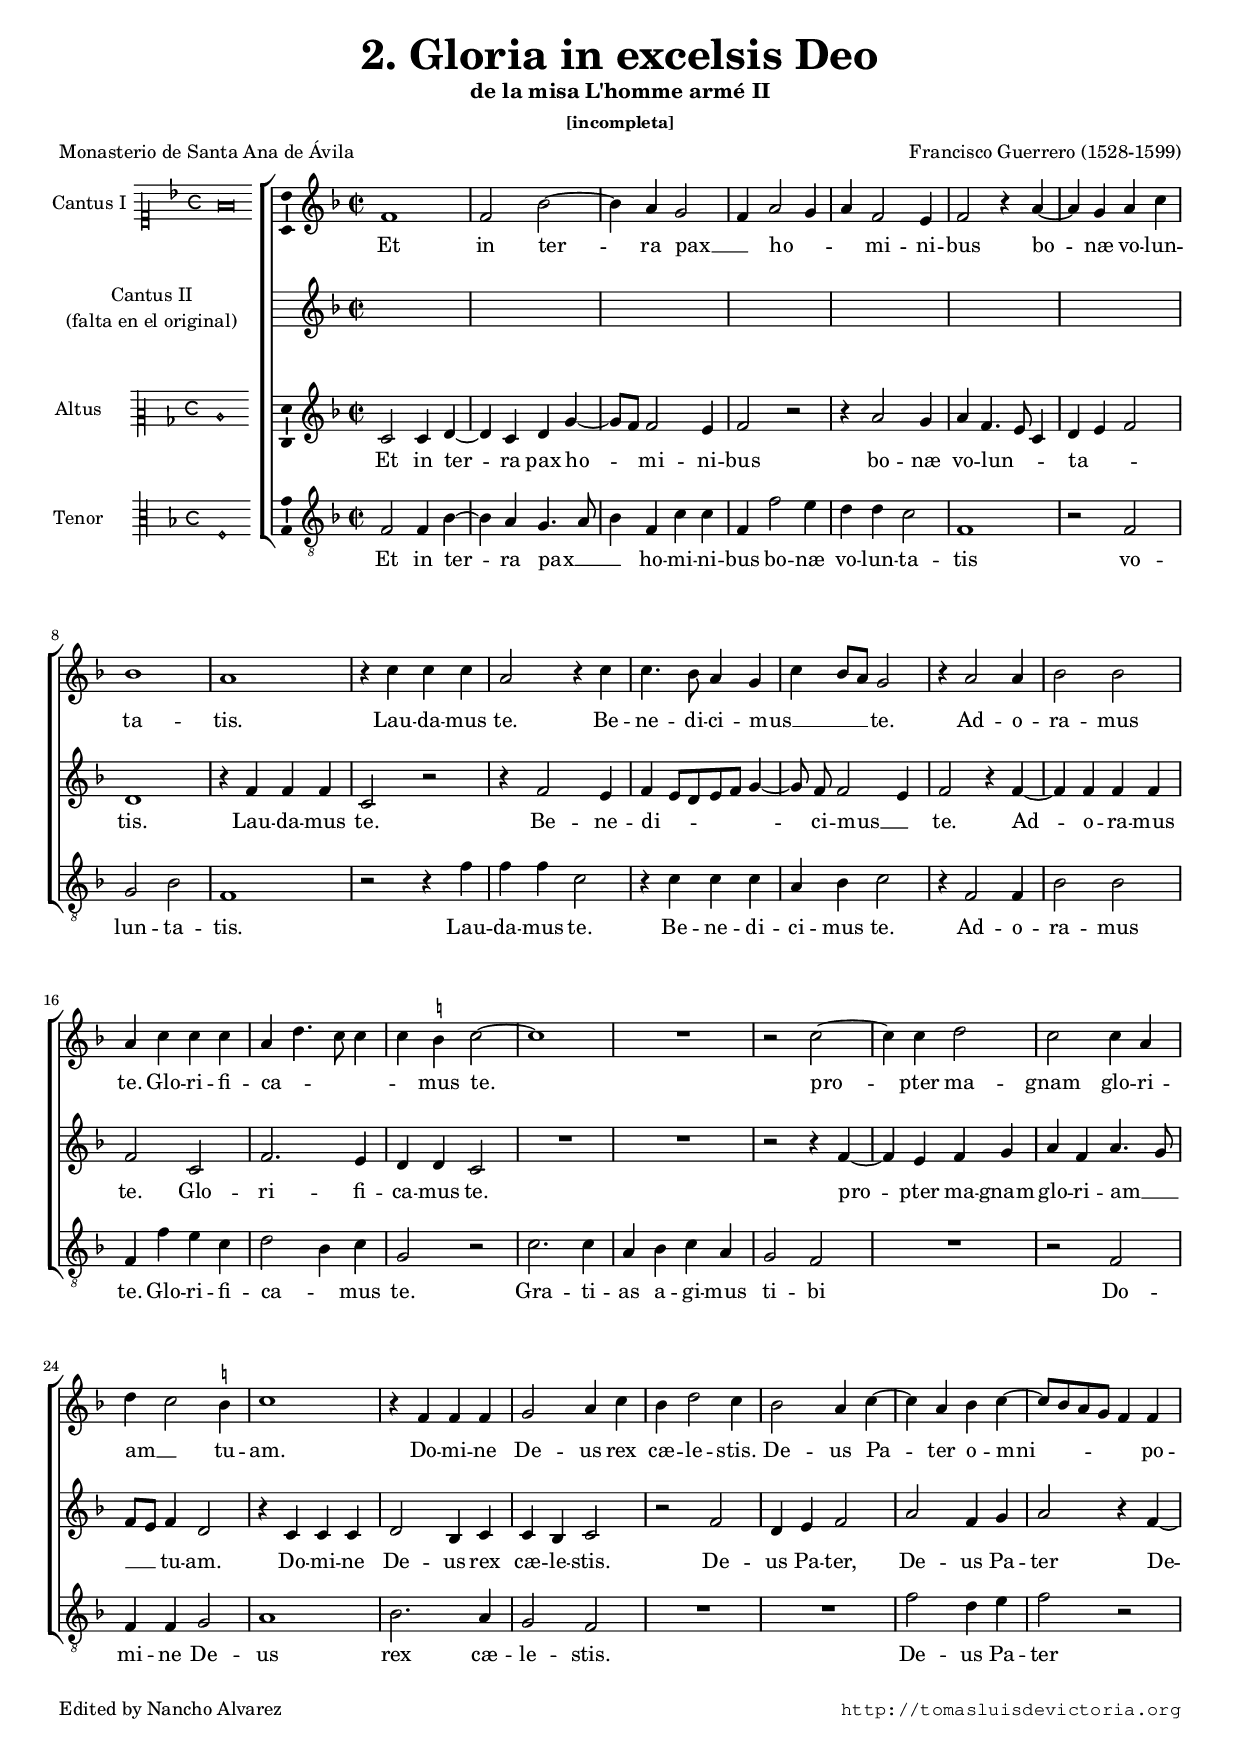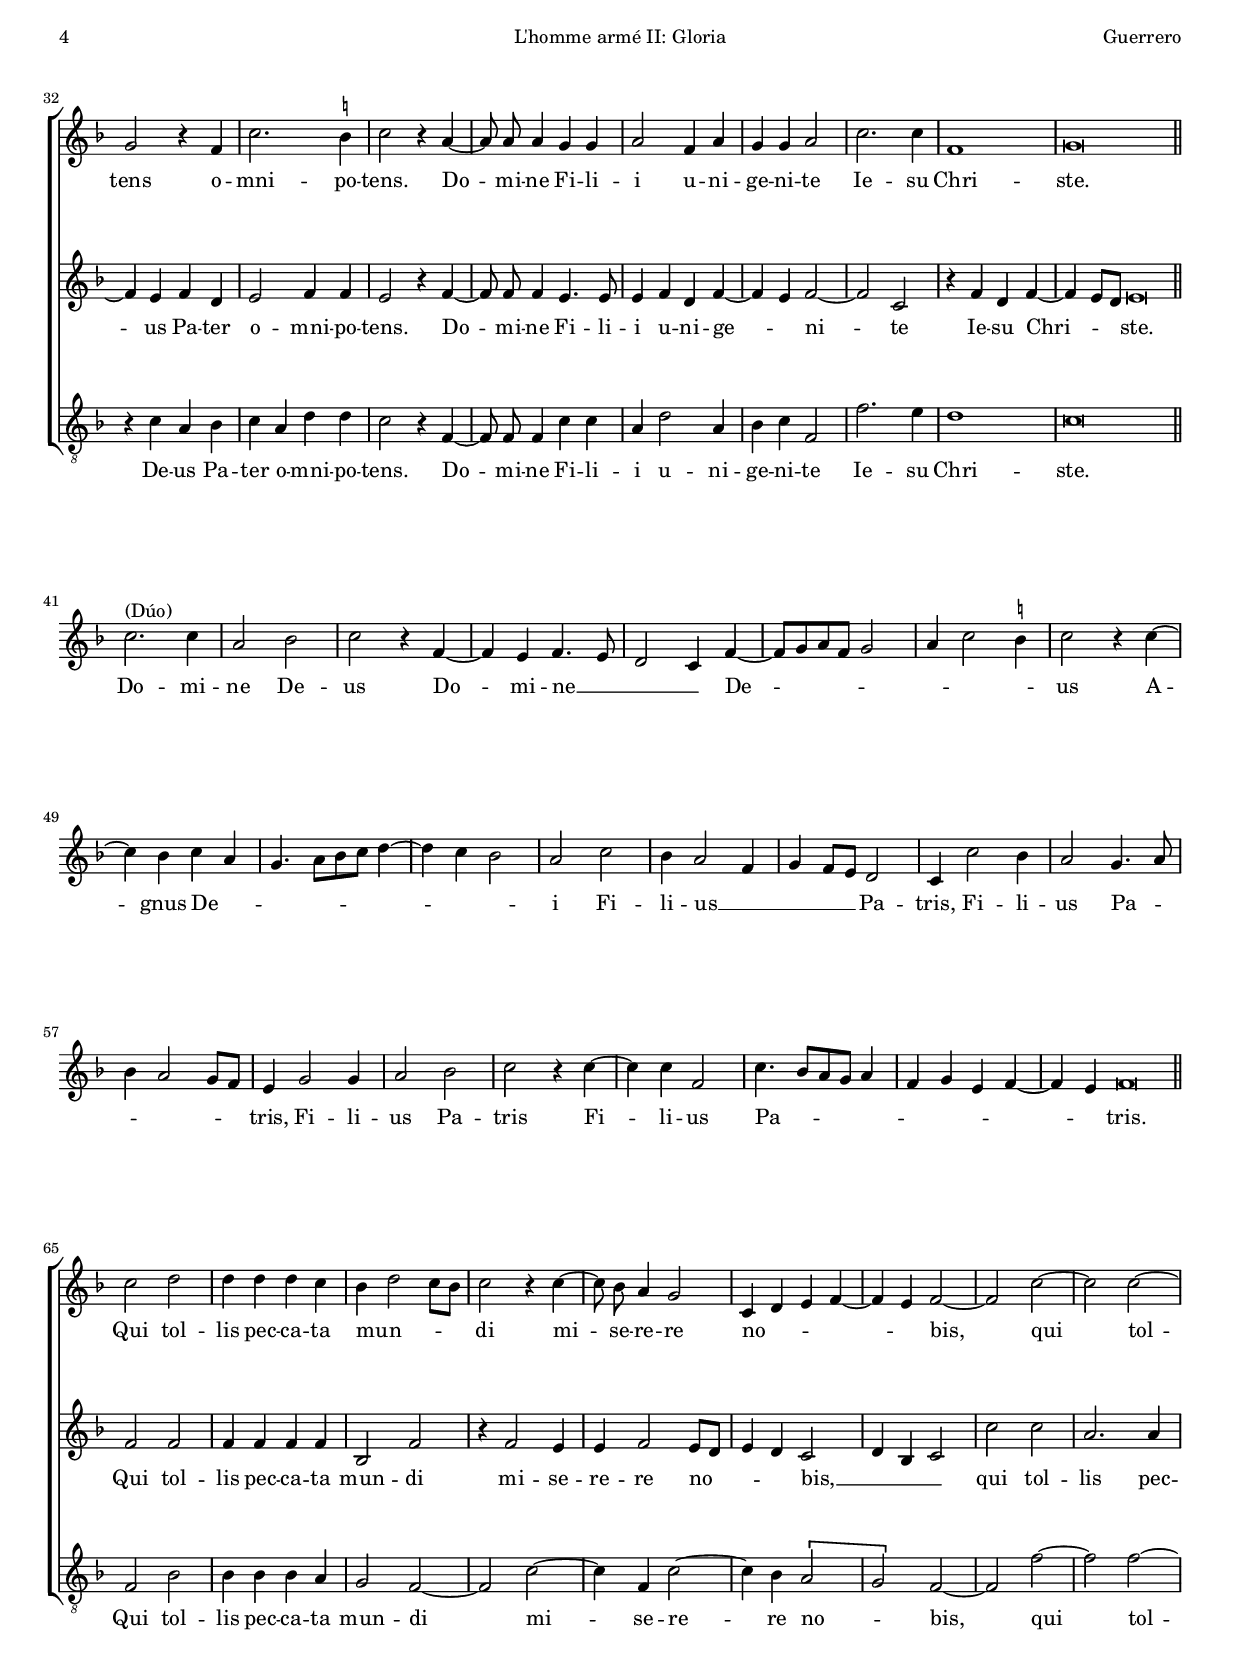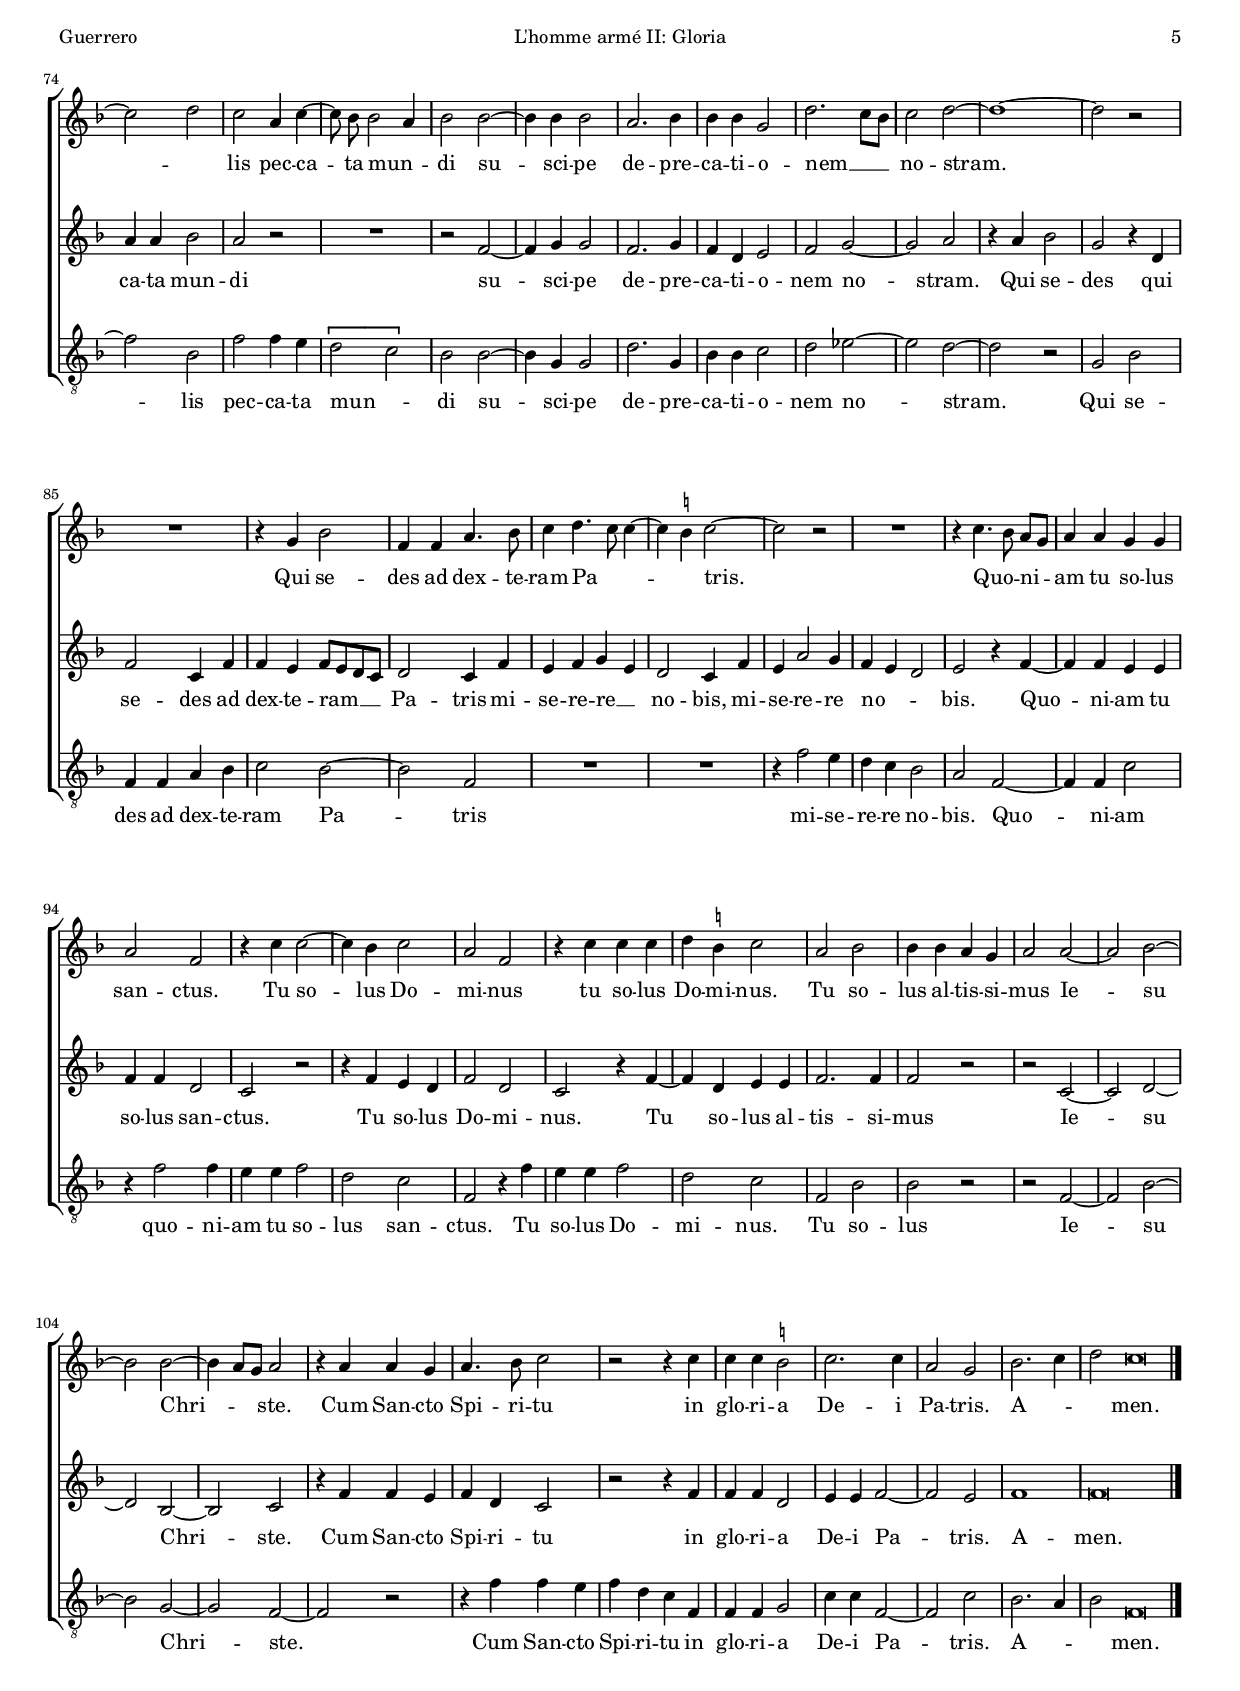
\version "2.18.0"

#(set-default-paper-size "a4")
#(set-global-staff-size 16.3)
#(ly:set-option 'point-and-click #f)
%mobile -s15.5 -i3.5

italicas=\override LyricText.font-shape = #'italic
rectas=\override LyricText.font-shape = #'upright
ss=\once \set suggestAccidentals = ##t
incipitwidth = 20

htitle="L'homme armé II: Gloria"
hcomposer="Guerrero"

\header {
	title=\markup{\fontsize #3 "2. Gloria in excelsis Deo"}
	subtitle="de la misa L'homme armé II"
	subsubtitle="[incompleta]" 
	composer="Francisco Guerrero (1528-1599)"
        pdfauthor=\composer
	%opus="(-)"
	poet="Monasterio de Santa Ana de Ávila"
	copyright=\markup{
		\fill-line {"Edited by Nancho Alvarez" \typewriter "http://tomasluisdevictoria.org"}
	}
%	tagline=""
}

global={\key f \major \time 2/2 \skip 1*40 \bar "||" \break
			\skip 1*24 \bar "||" \break
			\skip 1*49 \bar "|." }


cantus=\relative c'{
	f1
	f2 bes ~
	bes4 a g2
	f4 a2 g4
	a4 f2 e4
	f2 r4 a ~
	a g a c
	bes1
	a
	r4 c c c
	a2 r4 c c4. bes8 a4 g
	c bes8 a g2
	r4 a2 a4
	bes2 bes
	a4 c c c
	a d4. c8 c4
	c \ss b c2 ~
	c1
	R1
	r2 c ~
	c4 c d2
	c c4 a
	d4 c2 \ss b4
	c1
	r4 f, f f
	g2 a4 c 
	bes d2 c4
	bes2 a4 c ~
	c a bes c ~
	c8 bes a g f4 f
	g2 r4 f
	c'2. \ss b4
	c2 r4 a ~
	a8 \noBeam a a4 g g
	a2 f4 a
	g g a2
	c2. c4
	f,1
	g\breve*1/2
	s4*0^"(Dúo)"
	c2. c4
	a2 bes
	c r4 f, ~ 
	f e f4. e8
	d2 c4 f ~
	f8 g a f g2
	a4 c2 \ss b4
	c2 r4 c ~
	c bes c a
	g4. a8[ bes c] d4 ~
	d c bes2
	a c
	bes4 a2 f4
	g f8 e d2
	c4 c'2 bes4
	a2 g4. a8
	bes4 a2 g8 f
	e4 g2 g4
	a2 bes
	c r4 c ~
	c c f,2
	c'4. bes8[ a g] a4
	f g e f ~
	f e f\breve*1/4
	c'2 d
	d4 d d c
	bes d2 c8 bes
	c2 r4 c ~
	c8 \noBeam bes a4 g2
	c,4 d e f ~
	f e f2 ~
	f c'2 ~
	c c ~
	c d
	c a4 c ~
	c8 \noBeam bes bes2 a4
	bes2 bes ~
	bes4 bes bes2
	a2. bes4
	bes bes g2
	d'2. c8 bes
	c2 d ~
	d1 ~
	d2 r
	R1
	r4 g, bes2
	f4 f a4. bes8
	c4 d4. c8 c4 ~
	c \ss b c2 ~
	c r
	R1
	r4 c4. bes8 a[ g]
	a4 a g g
	a2 f
	r4 c'4 c2 ~
	c4 bes c2
	a2 f
	r4 c' c c
	d \ss b c2
	a bes
	bes4 bes a g
	a2 a ~
	a bes ~
	bes bes ~
	bes4 a8 g a2
	r4 a a g
	a4. bes8 c2
	r2 r4 c
	c c \ss b2
	c2. c4
	a2 g
	bes2. c4
	d2 c\breve*1/4
}

cantusdos=\relative c'{
	%falta en el original
}

altus=\relative c'{
	c2 c4 d ~
	d4 c d g ~
	g8 f f2 e4 
	f2 r
	r4 a2 g4
	a f4. e8 c4
	d e f2
	d1
	r4 f f f
	c2 r
	r4 f2 e4
	f4 e8[ d e f] g4 ~
	g8 \noBeam f f2 e4 
	f2 r4 f ~
	f f f f
	f2 c
	f2. e4
	d d c2
	R1*2
	r2 r4 f ~
	f e f g
	a f a4. g8 
	f e f4 d2
	r4 c c c
	d2 bes4 c
	c bes c2
	r2 f2
	d4 e f2
	a2 f4 g
	a2 r4 f ~
	f e f d
	e2 f4 f
	e2 r4 f ~
	f8 \noBeam f f4 e4. e8
	e4 f d f ~
	f e f2 ~
	f c
	r4 f d f ~
	f e8 d e\breve*1/4
	R1*24
	f2 f
	f4 f f f
	bes,2 f'2
	r4 f2 e4
	e f2 e8 d
	e4 d c2
	d4 bes c2
	c' c
	a2. a4
	a a bes2
	a2 r
	R1
	r2 f ~
	f4 g g2
	f2. g4
	f d e2
	f2 g ~
	g a
	r4 a bes2
	g r4 d
	f2 c4 f 
	f e f8 e d c
	d2 c4 f
	e f g e
	d2 c4 f
	e a2 g4
	f e d2
	e2 r4 f ~
	f f e e
	f f d2
	c r
	r4 f e d
	f2 d
	c r4 f ~
	f d e e 
	f2. f4
	f2 r
	r2 c ~
	c d ~
	d bes ~
	bes c
	r4 f f e
	f d c2
	r2 r4 f
	f f d2
	e4 e f2 ~
	f e 
	f1
	f\breve*1/2
}

tenor=\relative c{
	f2 f4 bes ~
	bes a g4. a8
	bes4 f c' c
	f, f'2 e4
	d d c2
	f,1
	r2 f
	g bes f1
	r2 r4 f'
	f f c2
	r4 c c c
	a bes c2
	r4 f,2 f4
	bes2 bes
	f4 f' e c
	d2 bes4 c
	g2 r
	c2. c4
	a4 bes c a
	g2 f
	R1
	r2 f
	f4 f g2
	a1
	bes2. a4
	g2 f
	R1*2
	f'2 d4 e
	f2 r
	r4 c a bes
	c a d d
	c2 r4 f, ~
	f8 \noBeam f f4 c' c
	a4 d2 a4
	bes c f,2
	f'2. e4
	d1
	c\breve*1/2
	R1*24
	f,2 bes
	bes4 bes bes a
	g2 f ~
	f c' ~
	c4 f, c'2 ~
	c4 bes \[a2
	g\] f ~
	f f' ~
	f f ~
	f bes,
	f' f4 e 
	\[d2 c\]
	bes2 bes ~
	bes4 g g2
	d'2. g,4
	bes bes c2
	d2 ees ~
	ees d ~
	d r
	g, bes
	f4 f a bes
	c2 bes ~
	bes f
	R1*2
	r4 f'2 e4
	d c bes2
	a f ~
	f4 f c'2
	r4 f2 f4
	e4 e f2
	d c
	f, r4 f'
	e e f2
	d c
	f, bes
	bes r
	r f ~
	f bes ~
	bes g ~
	g f ~
	f r
	r4 f' f e
	f d c f,
	f f g2
	c4 c f,2 ~
	f c' 
	bes2. a4
	bes2 f\breve*1/4
}

textocantus=\lyricmode{
Et in ter -- ra pax __ _ ho -- _ _ mi -- ni -- bus
bo -- næ vo -- lun -- ta -- tis.
Lau -- da -- mus te.
Be -- ne -- di -- ci -- mus __ _ _ _ te.
Ad -- o -- ra -- mus te.
Glo -- ri -- fi -- ca -- _ _ _ _ mus te.
pro -- pter ma -- gnam glo -- ri -- am __ _ tu -- am.
Do -- mi -- ne De -- us rex cæ -- le -- stis.
De -- us Pa -- ter o -- mni -- _ _ _ _ po -- tens
o -- mni -- po -- tens.
Do -- mi -- ne Fi -- li -- i u -- ni -- ge -- ni -- te Ie -- su Chri -- ste.
Do -- mi -- ne De -- us
Do -- mi -- ne __ _ _ _ De -- _ _ _ _ _ _ _ us
A -- gnus De -- _ _ _ _ _ _ _ _ i Fi -- li -- us __ _ _ _ _ Pa -- tris,
Fi -- li -- us Pa -- _ _ _ _ _ tris,
Fi -- li -- us Pa -- tris
Fi -- li -- us Pa -- _ _ _ _ _ _ _ _ _ tris.
Qui tol -- lis pec -- ca -- ta mun -- _ _ _ di
mi -- se -- re -- re no -- _ _ _ _ bis,
qui tol -- _ lis pec -- ca -- ta mun -- _ di
su -- sci -- pe de -- pre -- ca -- ti -- o -- nem __ _ _ no -- stram.
Qui se -- des ad dex -- te -- ram Pa -- _ _ _ tris.
Quo -- _ ni -- _ am tu so -- lus san -- ctus.
Tu so -- lus Do -- mi -- nus
tu so -- lus Do -- mi -- nus.
Tu so -- lus al -- tis -- si -- mus Ie -- su Chri -- _ _ ste.
Cum San -- cto Spi -- ri -- tu
in glo -- ri -- a De -- i Pa -- tris.
A -- _ _ men.
}

textoaltus=\lyricmode{
Et in ter -- ra pax ho -- _ mi -- ni -- bus
bo -- næ vo -- lun -- _ _ ta -- _ _ tis.
Lau -- da -- mus te.
Be -- ne -- di -- _ _ _ _ _ ci -- mus __ _ te.
Ad -- o -- ra -- mus te.
Glo -- ri -- fi -- ca -- mus te.
pro -- pter ma -- gnam glo -- ri -- am __ _ _ _ tu -- am.
Do -- mi -- ne De -- us rex cæ -- le -- stis.
De -- us Pa -- ter,
De -- us Pa -- ter
De -- us Pa -- ter o -- mni -- po -- tens.
Do -- mi -- ne Fi -- li -- i u -- ni -- ge -- _ ni -- te
Ie -- su Chri -- _ _ ste.
Qui tol -- lis pec -- ca -- ta mun -- di
mi -- se -- re -- re no -- _ _ _ bis, __ _ _ _ 
qui tol -- lis pec -- ca -- ta mun -- di
su -- sci -- pe de -- pre -- ca -- ti -- o -- nem no -- stram.
Qui se -- des
qui se -- des ad dex -- te -- ram __ _ _ _ Pa -- tris
mi -- se -- re -- re __ _ no -- bis,
mi -- se -- re -- re no -- _ _ bis.
Quo -- ni -- am tu so -- lus san -- ctus.
Tu so -- lus Do -- mi -- nus.
Tu so -- lus al -- tis -- si -- mus
Ie -- su Chri -- ste.
Cum San -- cto Spi -- ri -- tu
in glo -- ri -- a De -- i Pa -- tris.
A -- men.
}

textotenor=\lyricmode{
Et in ter -- ra pax __ _ _ 
ho -- mi -- ni -- bus bo -- næ vo -- lun -- ta -- tis
vo -- lun -- ta -- tis.
Lau -- da -- mus te.
Be -- ne -- di -- ci -- mus te.
Ad -- o -- ra -- mus te.
Glo -- ri -- fi -- ca -- _ mus te.
Gra -- ti -- as a -- gi -- mus ti -- bi
Do -- mi -- ne De -- us rex cæ -- le -- stis.
De -- us Pa -- ter 
De -- us Pa -- ter o -- mni -- po -- tens.
Do -- mi -- ne Fi -- li -- i u -- ni -- ge -- ni -- te
Ie -- su Chri -- ste.
Qui tol -- lis pec -- ca -- ta mun -- di
mi -- se -- re -- re no -- _ bis,
qui tol -- lis pec -- ca -- ta mun -- _ di
su -- sci -- pe de -- pre -- ca -- ti -- o -- nem no -- stram.
Qui se -- des ad dex -- te -- ram Pa -- tris
mi -- se -- re -- re no -- bis.
Quo -- ni -- am
quo -- ni -- am tu so -- lus san -- ctus.
Tu so -- lus Do -- mi -- nus.
Tu so -- lus
Ie -- su Chri -- ste.
Cum San -- cto Spi -- ri -- tu in glo -- ri -- a
De -- i Pa -- tris.
A -- _ _ men.
}


incipitcantus=\markup{
	\score{
		{ 
		\set Staff.instrumentName="Cantus I "
		\override NoteHead.style = #'neomensural
		\override Rest.style = #'neomensural
		\override Staff.TimeSignature.style = #'neomensural
		\cadenzaOn 
		\clef "petrucci-c1"
		\key f \major
		\time 4/4
		f'\breve
		} 
	\layout {
		\context {\Voice
			\remove Ligature_bracket_engraver
			\consists Mensural_ligature_engraver
		}
		line-width=\incipitwidth
		indent = 0
	}
	}
}


incipitaltus=\markup{
	\score{
		{ 
		\set Staff.instrumentName="Altus     "
		\override NoteHead.style = #'neomensural
		\override Rest.style = #'neomensural
		\override Staff.TimeSignature.style = #'neomensural
		\cadenzaOn 
		\clef "petrucci-c2"
		\key f \major
		\time 4/4
		c'1
		} 
	\layout {
		\context {\Voice
			\remove Ligature_bracket_engraver
			\consists Mensural_ligature_engraver
		}
		line-width=\incipitwidth
		indent = 0
	}
	}
}

incipittenor=\markup{
	\score{
		{ 
		\set Staff.instrumentName="Tenor     "
		\override NoteHead.style = #'neomensural 
		\override Rest.style = #'neomensural
		\override Staff.TimeSignature.style = #'neomensural
		\cadenzaOn 
		\clef "petrucci-c3"
		\key f \major
		\time 4/4
		f1
		} 
	\layout {
		\context {\Voice
			\remove Ligature_bracket_engraver
			\consists Mensural_ligature_engraver
		}
		line-width=\incipitwidth
		indent=0
	}
	}
}


\score {\transpose c' c'{
\new ChoirStaff<<

	\new Staff <<\global
	\new Voice="v1" {
		\set Staff.instrumentName=\incipitcantus
		\clef "treble"
		\cantus }
	\new Lyrics \lyricsto "v1" {\textocantus }
	>>

	\new Staff << \global
	\new Voice="v2" {
		\set Staff.instrumentName=\markup{\center-column{"Cantus II" "(falta en el original)"}}
		\clef "treble" 
		\cantusdos }
	>>

	\new Staff <<\global
	\new Voice="v5" {
		\set Staff.instrumentName=\incipitaltus
		\clef "treble"
		\altus }
	\new Lyrics \lyricsto "v5" {\textoaltus }
	>>
	
	\new Staff <<\global
	\new Voice="v3" {
		\set Staff.instrumentName=\incipittenor
		\clef "G_8"
		\tenor }
	\new Lyrics \lyricsto "v3" {\textotenor }
	>>
	
>>

	}%transpose

\layout{ 
	\context {\Lyrics 
		\override VerticalAxisGroup.staff-affinity = #UP
		\override VerticalAxisGroup.nonstaff-relatedstaff-spacing =
			#'((basic-distance . 0) (minimum-distance . 0) (padding . 1))
		\override LyricText.font-size = #1.2
		\override LyricHyphen.minimum-distance = #0.5
	}
	\context {\Score 
		tempoHideNote = ##t
		\override BarNumber.padding = #2 
	}
	\context {\Voice 
		%melismaBusyProperties = #'()
		%autoBeaming = ##f
	}
	\context {\Staff 
                \RemoveEmptyStaves %notablet
                %\override VerticalAxisGroup.remove-first = ##t
		\override VerticalAxisGroup.staff-staff-spacing =
			#'((basic-distance . 12) (minimum-distance . 0) (padding . 1))
		\consists Ambitus_engraver 
		\override LigatureBracket.padding = #1
	}
}

%\midi { \mtempo }

}


\paper{
	evenHeaderMarkup=\markup  \fill-line { \fromproperty #'page:page-number-string \htitle \hcomposer }
	oddHeaderMarkup= \markup  \fill-line { \on-the-fly #not-first-page \hcomposer \on-the-fly #not-first-page \htitle \on-the-fly #not-first-page \fromproperty #'page:page-number-string }
	%system-count=20
	%page-count = 8
	ragged-last-bottom = ##f
	indent=3.6\cm
	system-system-spacing =
	#'((basic-distance . 18) (minimum-distance . 0) (padding . 5))
	top-system-spacing = % header
	#'((basic-distance . 9) (minimum-distance . 0) (padding . 0))
	last-bottom-spacing = % footer
	#'((basic-distance . 12) (minimum-distance . 0) (padding . 0))
	markup-system-spacing.padding = #1.5

first-page-number=3
}